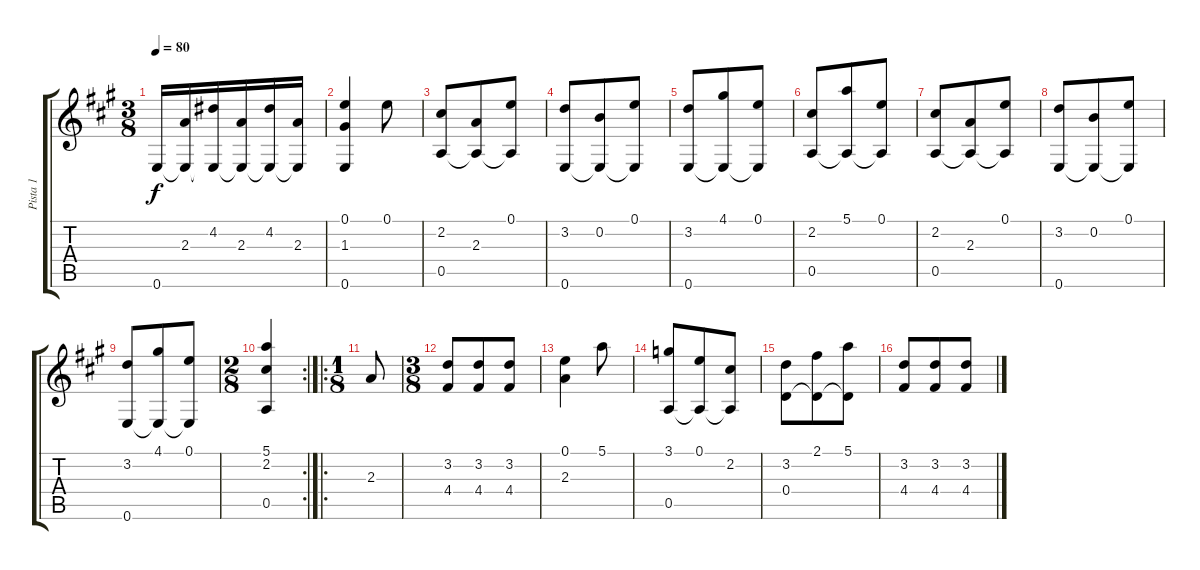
\track ("Pista 1" "Pista 1") {instrument acousticguitarnylon}
\staff {score tabs}
\tuning (E4 B3 G3 D3 A2 E2) {hide}
\ts (3 8)
\tempo 80
\clef g2
\ks a
0.6.16{dy f} (2.3 0.6{t}).16 (4.2 0.6{t}).16 (2.3 0.6{t}).16 (4.2 0.6{t}).16 (2.3 0.6{t}).16 |
(0.1 1.3 0.6).4 0.1.8 |
(2.2 0.5).8 (2.3 0.5{t}).8 (0.1 0.5{t}).8 |
(3.2 0.6).8 (0.2 0.6{t}).8 (0.1 0.6{t}).8 |
(3.2 0.6).8 (4.1 0.6{t}).8 (0.1 0.6{t}).8 |
(2.2 0.5).8 (5.1 0.5{t}).8 (0.1 0.5{t}).8 |
(2.2 0.5).8 (2.3 0.5{t}).8 (0.1 0.5{t}).8 |
(3.2 0.6).8 (0.2 0.6{t}).8 (0.1 0.6{t}).8 |
(3.2 0.6).8 (4.1 0.6{t}).8 (0.1 0.6{t}).8 |
\rc 2
\ts (2 8)
(5.1 2.2 0.5).4 |
\ro
\ts (1 8)
2.3.8 |
\ts (3 8)
(3.2 4.4).8 (3.2 4.4).8 (3.2 4.4).8 |
(0.1 2.3).4 5.1.8 |
(3.1 0.5).8 (0.1 0.5{t}).8 (2.2 0.5{t}).8 |
(3.2 0.4).8 (2.1 0.4{t}).8 (5.1 0.4{t}).8 |
(3.2 4.4).8 (3.2 4.4).8 (3.2 4.4).8
